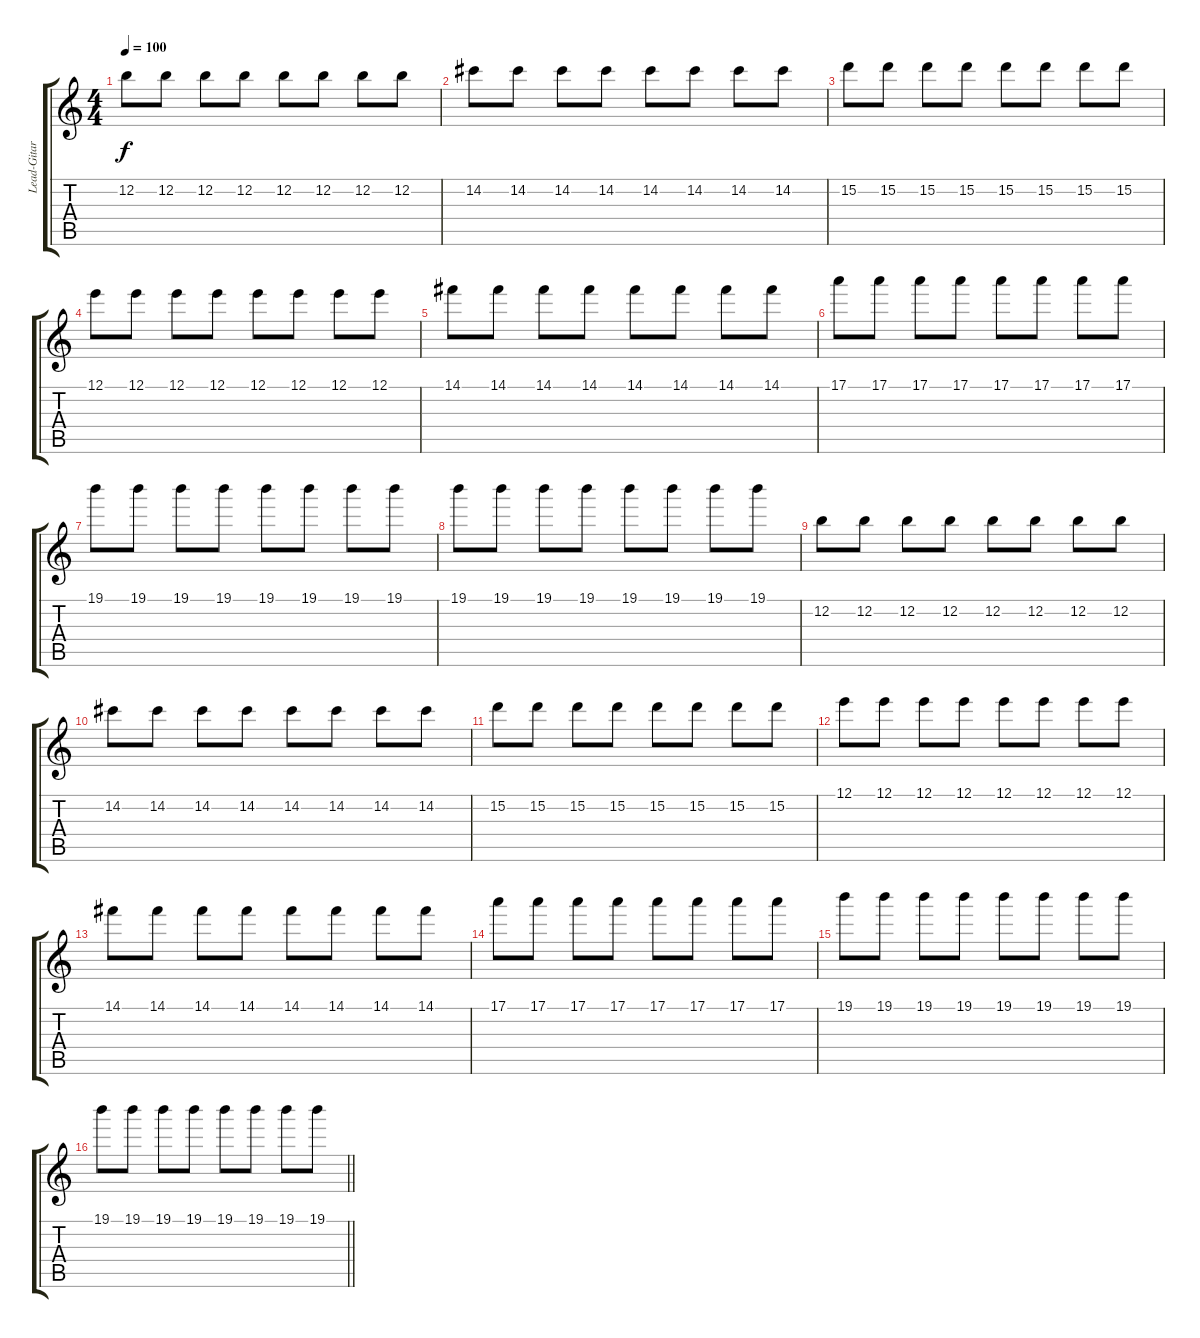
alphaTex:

\track ("Lead-Gitarre" "Lead-Gitar") {instrument overdrivenguitar}
\staff {score tabs}
\tuning (E4 B3 G3 D3 A2 E2) {hide}
\ts (4 4)
\tempo 100
\clef g2
\ks c
12.2.8{dy f} 12.2.8 12.2.8 12.2.8 12.2.8 12.2.8 12.2.8 12.2.8 |
14.2.8 14.2.8 14.2.8 14.2.8 14.2.8 14.2.8 14.2.8 14.2.8 |
15.2.8 15.2.8 15.2.8 15.2.8 15.2.8 15.2.8 15.2.8 15.2.8 |
12.1.8 12.1.8 12.1.8 12.1.8 12.1.8 12.1.8 12.1.8 12.1.8 |
14.1.8 14.1.8 14.1.8 14.1.8 14.1.8 14.1.8 14.1.8 14.1.8 |
17.1.8 17.1.8 17.1.8 17.1.8 17.1.8 17.1.8 17.1.8 17.1.8 |
19.1.8 19.1.8 19.1.8 19.1.8 19.1.8 19.1.8 19.1.8 19.1.8 |
19.1.8 19.1.8 19.1.8 19.1.8 19.1.8 19.1.8 19.1.8 19.1.8 |
12.2.8 12.2.8 12.2.8 12.2.8 12.2.8 12.2.8 12.2.8 12.2.8 |
14.2.8 14.2.8 14.2.8 14.2.8 14.2.8 14.2.8 14.2.8 14.2.8 |
15.2.8 15.2.8 15.2.8 15.2.8 15.2.8 15.2.8 15.2.8 15.2.8 |
12.1.8 12.1.8 12.1.8 12.1.8 12.1.8 12.1.8 12.1.8 12.1.8 |
14.1.8 14.1.8 14.1.8 14.1.8 14.1.8 14.1.8 14.1.8 14.1.8 |
17.1.8 17.1.8 17.1.8 17.1.8 17.1.8 17.1.8 17.1.8 17.1.8 |
19.1.8 19.1.8 19.1.8 19.1.8 19.1.8 19.1.8 19.1.8 19.1.8 |
\barLineRight lightlight
19.1.8 19.1.8 19.1.8 19.1.8 19.1.8 19.1.8 19.1.8 19.1.8
